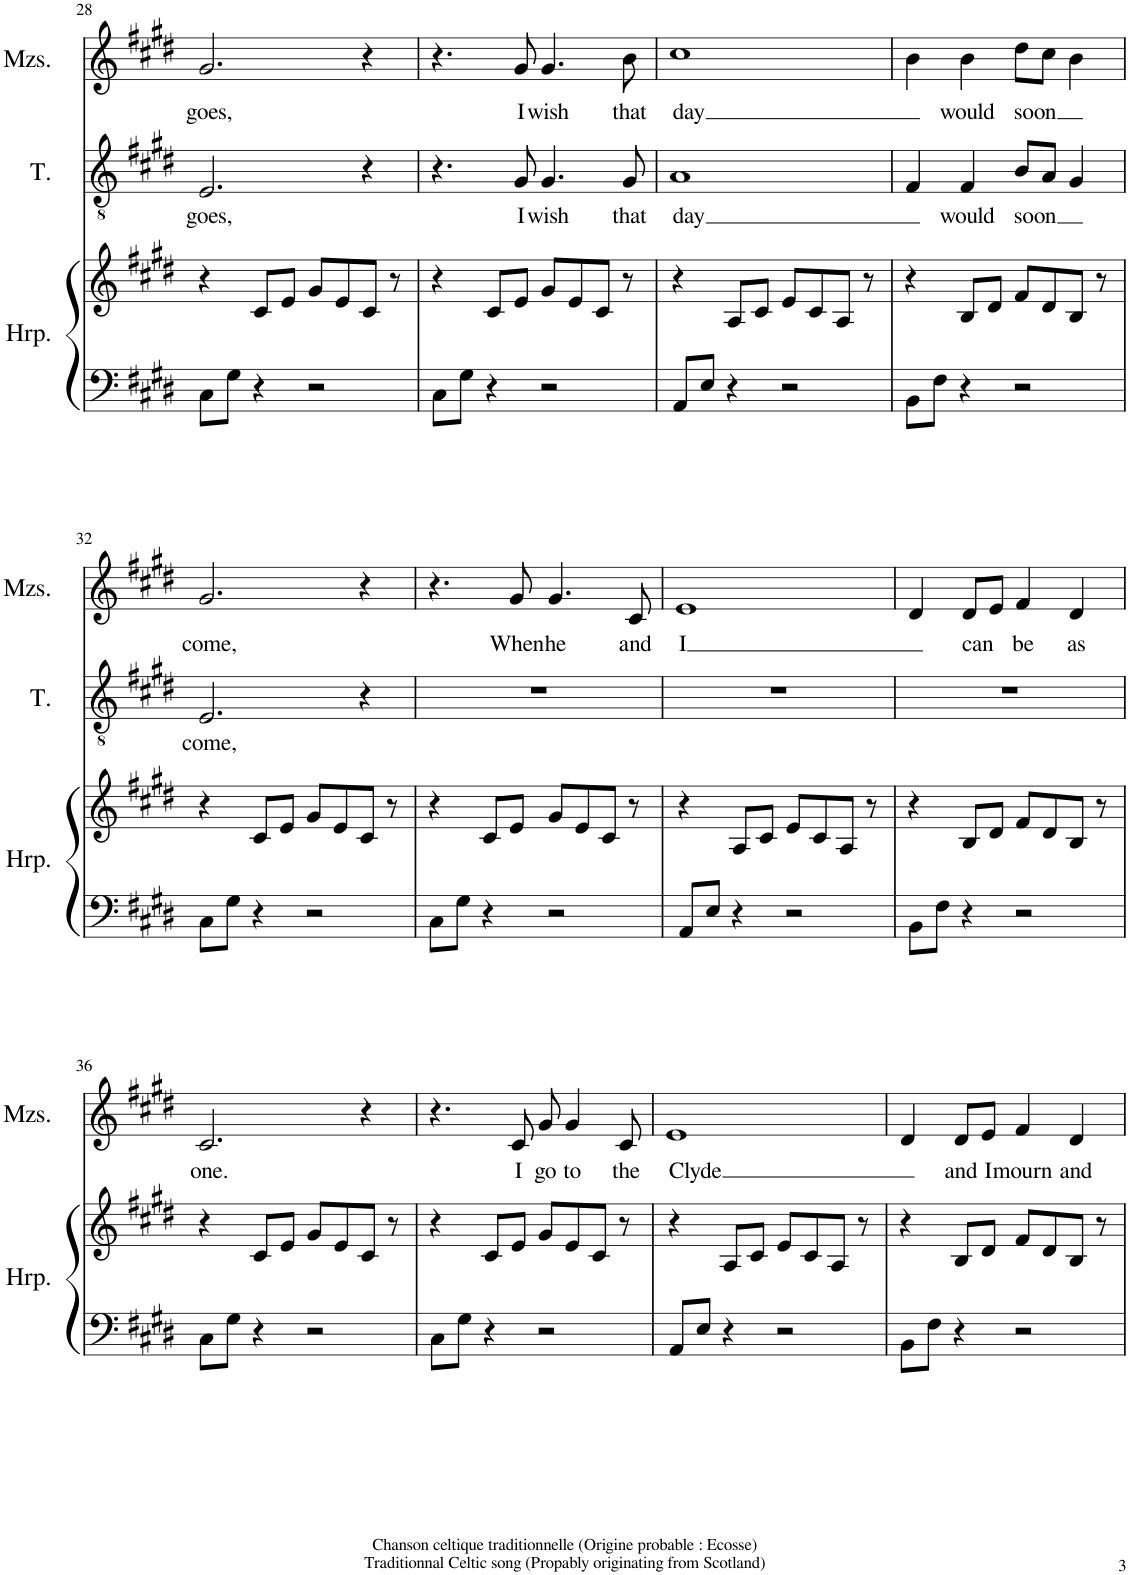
**kern	**kern	**kern	**text	**kern	**text
*part3	*part3	*part2	*part2	*part1	*part1
*staff4	*staff3	*staff2	*staff2	*staff1	*staff1
*I"Harp	*	*I"Tenor	*	*I"Mezzosoprano	*
*I'Hrp.	*	*I'T.	*	*I'Mzs.	*
!!LO:PB:g=z
*clefF4	*clefG2	*clefGv2	*	*clefG2	*
*k[f#c#g#d#]	*k[f#c#g#d#]	*k[f#c#g#d#]	*	*k[f#c#g#d#]	*
*M4/4	*M4/4	*M4/4	*	*M4/4	*
=28	=28	=28	=28	=28	=28
!	!	!	!LO:LY:b	!	!LO:LY:b
8C#\L	4r	2.E/	goes,	2.g#/	goes,
8G#\J	.	.	.	.	.
4r	8c#/L	.	.	.	.
.	8e/J	.	.	.	.
2r	8g#/L	.	.	.	.
.	8e/	.	.	.	.
.	8c#/J	4r	.	4r	.
.	8r	.	.	.	.
=29	=29	=29	=29	=29	=29
8C#\L	4r	4.r	.	4.r	.
8G#\J	.	.	.	.	.
4r	8c#/L	.	.	.	.
!	!	!	!LO:LY:b	!	!LO:LY:b
.	8e/J	8G#/	I	8g#/	I
!	!	!	!LO:LY:b	!	!LO:LY:b
2r	8g#/L	4.G#/	wish	4.g#/	wish
.	8e/	.	.	.	.
.	8c#/J	.	.	.	.
!	!	!	!LO:LY:b	!	!LO:LY:b
.	8r	8G#/	that	8b\	that
=30	=30	=30	=30	=30	=30
!	!	!	!LO:LY:b	!	!LO:LY:b
8AA/L	4r	1A	day	1cc#	day
8E/J	.	.	.	.	.
4r	8A/L	.	.	.	.
.	8c#/J	.	.	.	.
2r	8e/L	.	.	.	.
.	8c#/	.	.	.	.
.	8A/J	.	.	.	.
.	8r	.	.	.	.
=31	=31	=31	=31	=31	=31
8BB\L	4r	4F#/	.	4b\	.
8F#\J	.	.	.	.	.
!	!	!	!LO:LY:b	!	!LO:LY:b
4r	8B/L	4F#/	would	4b\	would
.	8d#/J	.	.	.	.
!	!	!	!LO:LY:b	!	!LO:LY:b
2r	8f#/L	8B/L	soon	8dd#\L	-soon
.	8d#/	8A/J	.	8cc#\J	.
.	8B/J	4G#/	.	4b\	.
.	8r	.	.	.	.
!!LO:LB:g=z
=32	=32	=32	=32	=32	=32
!	!	!	!LO:LY:b	!	!LO:LY:b
8C#\L	4r	2.E/	come,	2.g#/	come,
8G#\J	.	.	.	.	.
4r	8c#/L	.	.	.	.
.	8e/J	.	.	.	.
2r	8g#/L	.	.	.	.
.	8e/	.	.	.	.
.	8c#/J	4r	.	4r	.
.	8r	.	.	.	.
=33	=33	=33	=33	=33	=33
8C#\L	4r	1r	.	4.r	.
8G#\J	.	.	.	.	.
4r	8c#/L	.	.	.	.
!	!	!	!	!	!LO:LY:b
.	8e/J	.	.	8g#/	When
!	!	!	!	!	!LO:LY:b
2r	8g#/L	.	.	4.g#/	he
.	8e/	.	.	.	.
.	8c#/J	.	.	.	.
!	!	!	!	!	!LO:LY:b
.	8r	.	.	8c#/	and
=34	=34	=34	=34	=34	=34
!	!	!	!	!	!LO:LY:b
8AA/L	4r	1r	.	1e	I
8E/J	.	.	.	.	.
4r	8A/L	.	.	.	.
.	8c#/J	.	.	.	.
2r	8e/L	.	.	.	.
.	8c#/	.	.	.	.
.	8A/J	.	.	.	.
.	8r	.	.	.	.
=35	=35	=35	=35	=35	=35
8BB\L	4r	1r	.	4d#/	.
8F#\J	.	.	.	.	.
!	!	!	!	!	!LO:LY:b
4r	8B/L	.	.	8d#/L	can
.	8d#/J	.	.	8e/J	.
!	!	!	!	!	!LO:LY:b
2r	8f#/L	.	.	4f#/	be
.	8d#/	.	.	.	.
!	!	!	!	!	!LO:LY:b
.	8B/J	.	.	4d#/	as
.	8r	.	.	.	.
!!LO:LB:g=z
=36	=36	=36	=36	=36	=36
!	!	!	!	!	!LO:LY:b
8C#\L	4r	1r	.	2.c#/	one.
8G#\J	.	.	.	.	.
4r	8c#/L	.	.	.	.
.	8e/J	.	.	.	.
2r	8g#/L	.	.	.	.
.	8e/	.	.	.	.
.	8c#/J	.	.	4r	.
.	8r	.	.	.	.
=37	=37	=37	=37	=37	=37
8C#\L	4r	1r	.	4.r	.
8G#\J	.	.	.	.	.
4r	8c#/L	.	.	.	.
!	!	!	!	!	!LO:LY:b
.	8e/J	.	.	8c#/	I
!	!	!	!	!	!LO:LY:b
2r	8g#/L	.	.	8g#/	go
!	!	!	!	!	!LO:LY:b
.	8e/	.	.	4g#/	to
.	8c#/J	.	.	.	.
!	!	!	!	!	!LO:LY:b
.	8r	.	.	8c#/	the
=38	=38	=38	=38	=38	=38
!	!	!	!	!	!LO:LY:b
8AA/L	4r	1r	.	1e	Clyde
8E/J	.	.	.	.	.
4r	8A/L	.	.	.	.
.	8c#/J	.	.	.	.
2r	8e/L	.	.	.	.
.	8c#/	.	.	.	.
.	8A/J	.	.	.	.
.	8r	.	.	.	.
=39	=39	=39	=39	=39	=39
8BB\L	4r	1r	.	4d#/	.
8F#\J	.	.	.	.	.
!	!	!	!	!	!LO:LY:b
4r	8B/L	.	.	8d#/L	and
!	!	!	!	!	!LO:LY:b
.	8d#/J	.	.	8e/J	I
!	!	!	!	!	!LO:LY:b
2r	8f#/L	.	.	4f#/	mourn
.	8d#/	.	.	.	.
!	!	!	!	!	!LO:LY:b
.	8B/J	.	.	4d#/	and
.	8r	.	.	.	.
=	=	=	=	=	=
*-	*-	*-	*-	*-	*-
